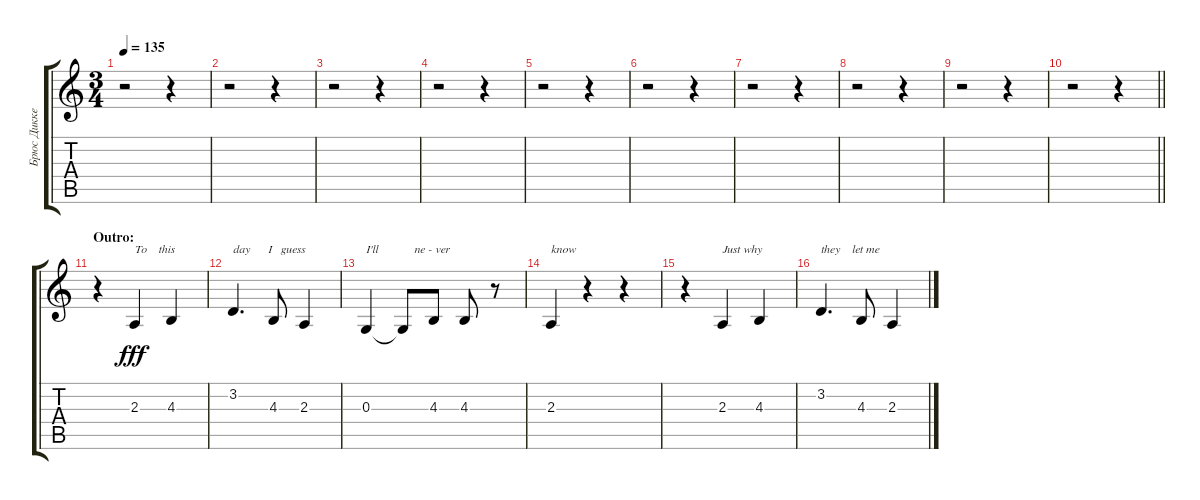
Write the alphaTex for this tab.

\track ("Брюс Диккенс" "Брюс Дикке") {instrument altosax}
\staff {score tabs}
\tuning (E4 B3 G3 D3 A2 E2) {hide}
\ts (3 4)
\tempo 135
\clef g2
\ks c
r.2{dy fff} r.4 |
r.2 r.4 |
r.2 r.4 |
r.2 r.4 |
r.2 r.4 |
r.2 r.4 |
r.2 r.4 |
r.2 r.4 |
r.2 r.4 |
\barLineRight lightlight
r.2 r.4 |
\section ("" "Outro:")
r.4 2.3.4{txt "To    this"} 4.3.4 |
3.2.4{d txt "day      I   guess"} 4.3.8 2.3.4 |
0.3.4{txt "I'll            ne - ver "} 0.3{t}.8 4.3.8 4.3.8 r.8 |
2.3.4{txt "know"} r.4 r.4 |
r.4 2.3.4{txt "Just why"} 4.3.4 |
3.2.4{d txt "they    let me"} 4.3.8 2.3.4
